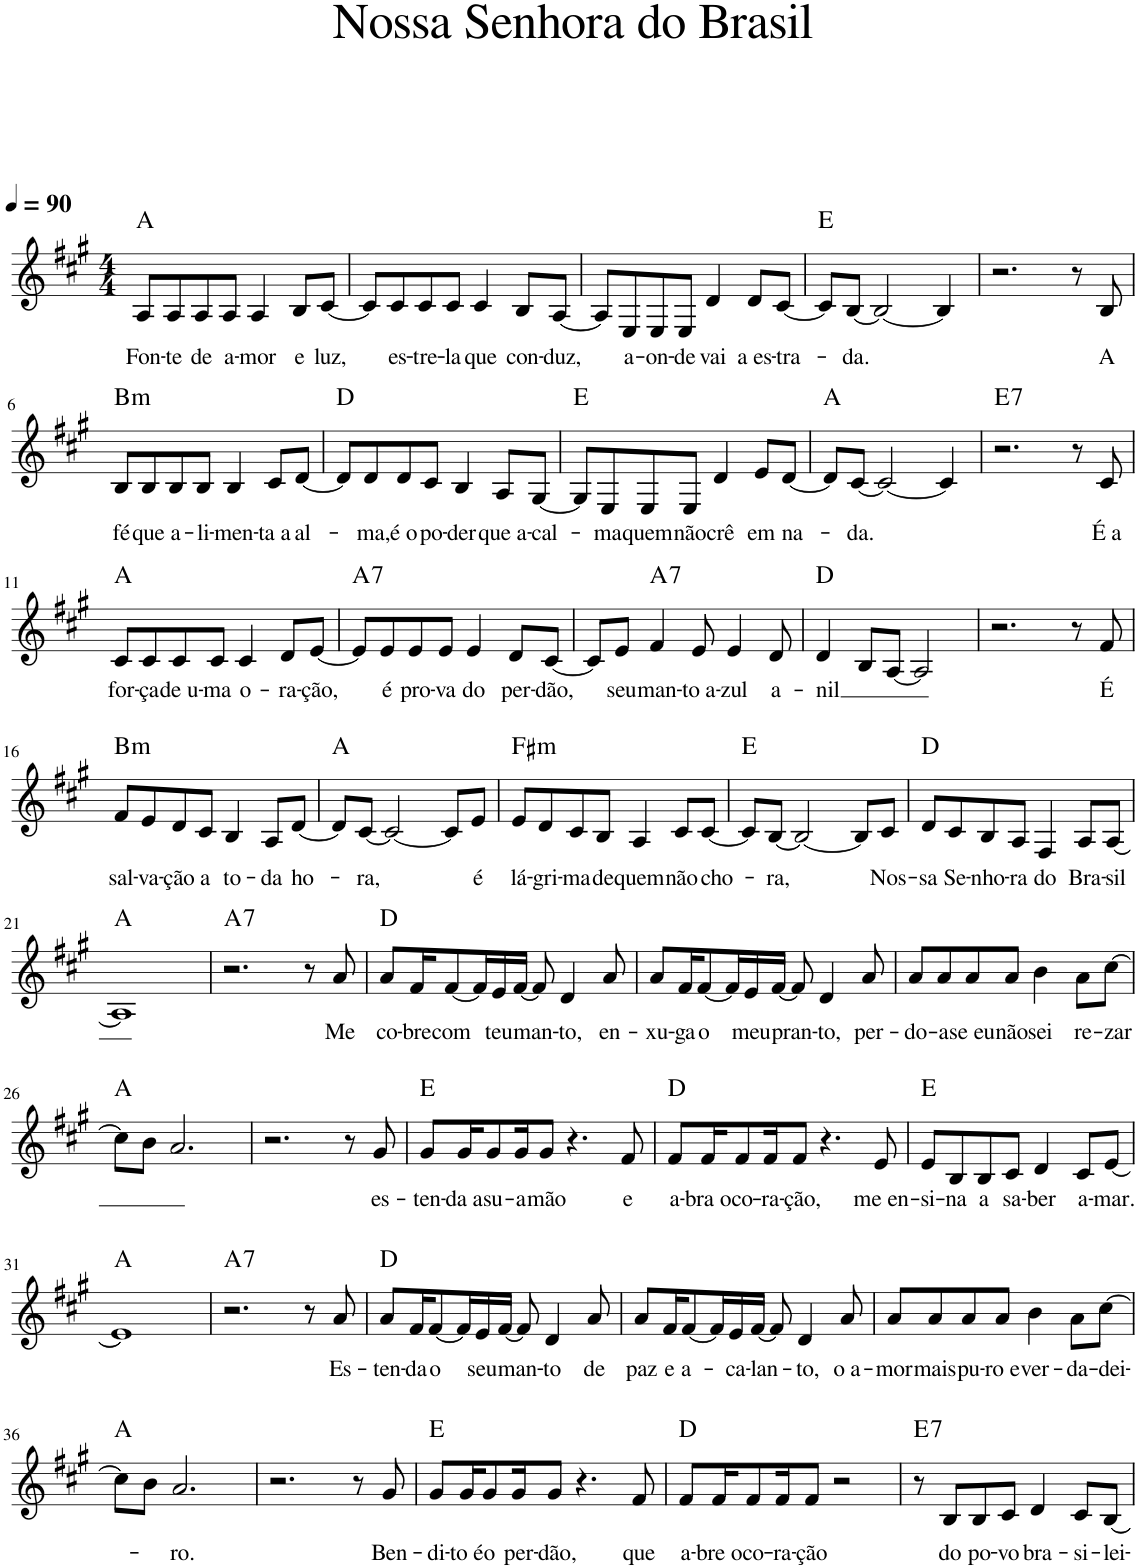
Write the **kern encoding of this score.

**kern	**text	**harte
*part1	*part1	*part1
*staff1	*staff1	*
*I"Voz	*	*
*I'Vo.	*	*
*clefG2	*	*
*k[f#c#g#]	*	*
*M4/4	*	*
*MM90	*	*
=1	=1	=1
!	!LO:LY:b	!
8A/L	Fon-	A:maj
!	!LO:LY:b	!
8A/	-te	.
!	!LO:LY:b	!
8A/	de	.
!	!LO:LY:b	!
8A/J	a-	.
!	!LO:LY:b	!
4A/	-mor	.
!	!LO:LY:b	!
8B/L	e	.
!	!LO:LY:b	!
[8c#/J	luz,	.
=2	=2	=2
8c#/L]	.	.
!	!LO:LY:b	!
8c#/	es-	.
!	!LO:LY:b	!
8c#/	-tre-	.
!	!LO:LY:b	!
8c#/J	-la	.
!	!LO:LY:b	!
4c#/	que	.
!	!LO:LY:b	!
8B/L	con-	.
!	!LO:LY:b	!
[8A/J	-duz,	.
=3	=3	=3
8A/L]	.	.
!	!LO:LY:b	!
8E/	a-	.
!	!LO:LY:b	!
8E/	-on-	.
!	!LO:LY:b	!
8E/J	-de	.
!	!LO:LY:b	!
4d/	vai	.
!	!LO:LY:b	!
8d/L	a es-	.
!	!LO:LY:b	!
[8c#/J	-tra-	.
=4	=4	=4
8c#/L]	.	E:maj
!	!LO:LY:b	!
[8B/J	-da.	.
2B/_	.	.
4B/]	.	.
=5	=5	=5
2.r	.	.
8r	.	.
!	!LO:LY:b	!
8B/	A	.
!!LO:LB:g=z
=6	=6	=6
!	!LO:LY:b	!LO:H:kt=m
8B/L	fé	B:min
!	!LO:LY:b	!
8B/	que	.
!	!LO:LY:b	!
8B/	a-	.
!	!LO:LY:b	!
8B/J	-li-	.
!	!LO:LY:b	!
4B/	-men-	.
!	!LO:LY:b	!
8c#/L	-ta a	.
!	!LO:LY:b	!
[8d/J	al-	.
=7	=7	=7
8d/L]	.	D:maj
!	!LO:LY:b	!
8d/	-ma,	.
!	!LO:LY:b	!
8d/	é o	.
!	!LO:LY:b	!
8c#/J	po-	.
!	!LO:LY:b	!
4B/	-der	.
!	!LO:LY:b	!
8A/L	que a-	.
!	!LO:LY:b	!
[8G#/J	-cal-	.
=8	=8	=8
8G#/L]	.	E:maj
!	!LO:LY:b	!
8E/	-ma	.
!	!LO:LY:b	!
8E/	quem	.
!	!LO:LY:b	!
8E/J	não	.
!	!LO:LY:b	!
4d/	crê	.
!	!LO:LY:b	!
8e/L	em	.
!	!LO:LY:b	!
[8d/J	na-	.
=9	=9	=9
8d/L]	.	A:maj
!	!LO:LY:b	!
[8c#/J	-da.	.
2c#/_	.	.
4c#/]	.	.
=10	=10	=10
!	!	!LO:H:kt=7
2.r	.	E:7
8r	.	.
!	!LO:LY:b	!
8c#/	É a	.
!!LO:LB:g=z
=11	=11	=11
!	!LO:LY:b	!
8c#/L	for-	A:maj
!	!LO:LY:b	!
8c#/	-ça	.
!	!LO:LY:b	!
8c#/	de u-	.
!	!LO:LY:b	!
8c#/J	-ma	.
!	!LO:LY:b	!
4c#/	o-	.
!	!LO:LY:b	!
8d/L	-ra-	.
!	!LO:LY:b	!
[8e/J	-ção,	.
=12	=12	=12
!	!	!LO:H:kt=7
8e/L]	.	A:7
!	!LO:LY:b	!
8e/	é	.
!	!LO:LY:b	!
8e/	pro-	.
!	!LO:LY:b	!
8e/J	-va	.
!	!LO:LY:b	!
4e/	do	.
!	!LO:LY:b	!
8d/L	per-	.
!	!LO:LY:b	!
[8c#/J	-dão,	.
=13	=13	=13
8c#/L]	.	.
!	!LO:LY:b	!
8e/J	seu	.
!	!LO:LY:b	!LO:H:kt=7
4f#/	man-	A:7
!	!LO:LY:b	!
8e/	-to a-	.
!	!LO:LY:b	!
4e/	-zul	.
!	!LO:LY:b	!
8d/	a-	.
=14	=14	=14
!	!LO:LY:b	!
4d/	-nil	D:maj
8B/L	.	.
[8A/J	.	.
2A/]	.	.
=15	=15	=15
2.r	.	.
8r	.	.
!	!LO:LY:b	!
8f#/	É	.
!!LO:LB:g=z
=16	=16	=16
!	!LO:LY:b	!LO:H:kt=m
8f#/L	sal-	B:min
!	!LO:LY:b	!
8e/	-va-	.
!	!LO:LY:b	!
8d/	-ção	.
!	!LO:LY:b	!
8c#/J	a	.
!	!LO:LY:b	!
4B/	to-	.
!	!LO:LY:b	!
8A/L	-da	.
!	!LO:LY:b	!
[8d/J	ho-	.
=17	=17	=17
8d/L]	.	A:maj
!	!LO:LY:b	!
[8c#/J	-ra,	.
2c#/_	.	.
8c#/L]	.	.
!	!LO:LY:b	!
8e/J	é	.
=18	=18	=18
!	!LO:LY:b	!LO:H:kt=m
8e/L	lá-	F#:min
!	!LO:LY:b	!
8d/	-gri-	.
!	!LO:LY:b	!
8c#/	-ma	.
!	!LO:LY:b	!
8B/J	de	.
!	!LO:LY:b	!
4A/	quem	.
!	!LO:LY:b	!
8c#/L	não	.
!	!LO:LY:b	!
[8c#/J	cho-	.
=19	=19	=19
8c#/L]	.	E:maj
!	!LO:LY:b	!
[8B/J	-ra,	.
2B/_	.	.
8B/L]	.	.
!	!LO:LY:b	!
8c#/J	Nos-	.
=20	=20	=20
!	!LO:LY:b	!
8d/L	-sa	D:maj
!	!LO:LY:b	!
8c#/	Se-	.
!	!LO:LY:b	!
8B/	-nho-	.
!	!LO:LY:b	!
8A/J	-ra	.
!	!LO:LY:b	!
4F#/	do	.
!	!LO:LY:b	!
8A/L	Bra-	.
!	!LO:LY:b	!
[8A/J	-sil	.
!!LO:LB:g=z
=21	=21	=21
1A]	.	A:maj
=22	=22	=22
!	!	!LO:H:kt=7
2.r	.	A:7
8r	.	.
!	!LO:LY:b	!
8a/	Me	.
=23	=23	=23
!	!LO:LY:b	!
8a/L	co-	D:maj
!	!LO:LY:b	!
16f#/K	-bre	.
!	!LO:LY:b	!
[8f#/	com	.
16f#/L]	.	.
!	!LO:LY:b	!
16e/	teu	.
!	!LO:LY:b	!
[16f#/JJ	man-	.
8f#/]	.	.
!	!LO:LY:b	!
4d/	-to,	.
!	!LO:LY:b	!
8a/	en-	.
=24	=24	=24
!	!LO:LY:b	!
8a/L	-xu-	.
!	!LO:LY:b	!
16f#/K	-ga	.
!	!LO:LY:b	!
[8f#/	o	.
16f#/L]	.	.
!	!LO:LY:b	!
16e/	meu	.
!	!LO:LY:b	!
[16f#/JJ	pran-	.
8f#/]	.	.
!	!LO:LY:b	!
4d/	-to,	.
!	!LO:LY:b	!
8a/	per-	.
=25	=25	=25
!	!LO:LY:b	!
8a/L	-do-	.
!	!LO:LY:b	!
8a/	-a	.
!	!LO:LY:b	!
8a/	se eu	.
!	!LO:LY:b	!
8a/J	não	.
!	!LO:LY:b	!
4b\	sei	.
!	!LO:LY:b	!
8a\L	re-	.
!	!LO:LY:b	!
[8cc#\J	-zar	.
!!LO:LB:g=z
=26	=26	=26
8cc#\L]	.	A:maj
8b\J	.	.
2.a/	.	.
=27	=27	=27
2.r	.	.
8r	.	.
!	!LO:LY:b	!
8g#/	es-	.
=28	=28	=28
!	!LO:LY:b	!
8g#/L	-ten-	E:maj
!	!LO:LY:b	!
16g#/K	-da a	.
!	!LO:LY:b	!
8g#/	su-	.
!	!LO:LY:b	!
16g#/K	-a	.
!	!LO:LY:b	!
8g#/J	mão	.
4.r	.	.
!	!LO:LY:b	!
8f#/	e	.
=29	=29	=29
!	!LO:LY:b	!
8f#/L	a-	D:maj
!	!LO:LY:b	!
16f#/K	-bra o	.
!	!LO:LY:b	!
8f#/	co-	.
!	!LO:LY:b	!
16f#/K	-ra-	.
!	!LO:LY:b	!
8f#/J	-ção,	.
4.r	.	.
!	!LO:LY:b	!
8e/	me en-	.
=30	=30	=30
!	!LO:LY:b	!
8e/L	-si-	E:maj
!	!LO:LY:b	!
8B/	-na	.
!	!LO:LY:b	!
8B/	a	.
!	!LO:LY:b	!
8c#/J	sa-	.
!	!LO:LY:b	!
4d/	-ber	.
!	!LO:LY:b	!
8c#/L	a-	.
!	!LO:LY:b	!
[8e/J	-mar.	.
!!LO:LB:g=z
=31	=31	=31
1e]	.	A:maj
=32	=32	=32
!	!	!LO:H:kt=7
2.r	.	A:7
8r	.	.
!	!LO:LY:b	!
8a/	Es-	.
=33	=33	=33
!	!LO:LY:b	!
8a/L	-ten-	D:maj
!	!LO:LY:b	!
16f#/K	-da	.
!	!LO:LY:b	!
[8f#/	o	.
16f#/L]	.	.
!	!LO:LY:b	!
16e/	seu	.
!	!LO:LY:b	!
[16f#/JJ	man-	.
8f#/]	.	.
!	!LO:LY:b	!
4d/	-to	.
!	!LO:LY:b	!
8a/	de	.
=34	=34	=34
!	!LO:LY:b	!
8a/L	paz	.
!	!LO:LY:b	!
16f#/K	e	.
!	!LO:LY:b	!
[8f#/	a-	.
16f#/L]	.	.
!	!LO:LY:b	!
16e/	-ca-	.
!	!LO:LY:b	!
[16f#/JJ	-lan-	.
8f#/]	.	.
!	!LO:LY:b	!
4d/	-to,	.
!	!LO:LY:b	!
8a/	o a-	.
=35	=35	=35
!	!LO:LY:b	!
8a/L	-mor	.
!	!LO:LY:b	!
8a/	mais	.
!	!LO:LY:b	!
8a/	pu-	.
!	!LO:LY:b	!
8a/J	-ro e	.
!	!LO:LY:b	!
4b\	ver-	.
!	!LO:LY:b	!
8a\L	-da-	.
!	!LO:LY:b	!
[8cc#\J	-dei-	.
!!LO:LB:g=z
=36	=36	=36
8cc#\L]	.	A:maj
8b\J	.	.
!	!LO:LY:b	!
2.a/	-ro.	.
=37	=37	=37
2.r	.	.
8r	.	.
!	!LO:LY:b	!
8g#/	Ben-	.
=38	=38	=38
!	!LO:LY:b	!
8g#/L	-di-	E:maj
!	!LO:LY:b	!
16g#/K	-to é	.
!	!LO:LY:b	!
8g#/	o	.
!	!LO:LY:b	!
16g#/K	per-	.
!	!LO:LY:b	!
8g#/J	-dão,	.
4.r	.	.
!	!LO:LY:b	!
8f#/	que	.
=39	=39	=39
!	!LO:LY:b	!
8f#/L	a-	D:maj
!	!LO:LY:b	!
16f#/K	-bre o	.
!	!LO:LY:b	!
8f#/	co-	.
!	!LO:LY:b	!
16f#/K	-ra-	.
!	!LO:LY:b	!
8f#/J	-ção	.
2r	.	.
=40	=40	=40
!	!	!LO:H:kt=7
8r	.	E:7
!	!LO:LY:b	!
8B/L	do	.
!	!LO:LY:b	!
8B/	po-	.
!	!LO:LY:b	!
8c#/J	-vo	.
!	!LO:LY:b	!
4d/	bra-	.
!	!LO:LY:b	!
8c#/L	-si-	.
!	!LO:LY:b	!
[8B/J	-lei-	.
=	=	=
*-	*-	*-
